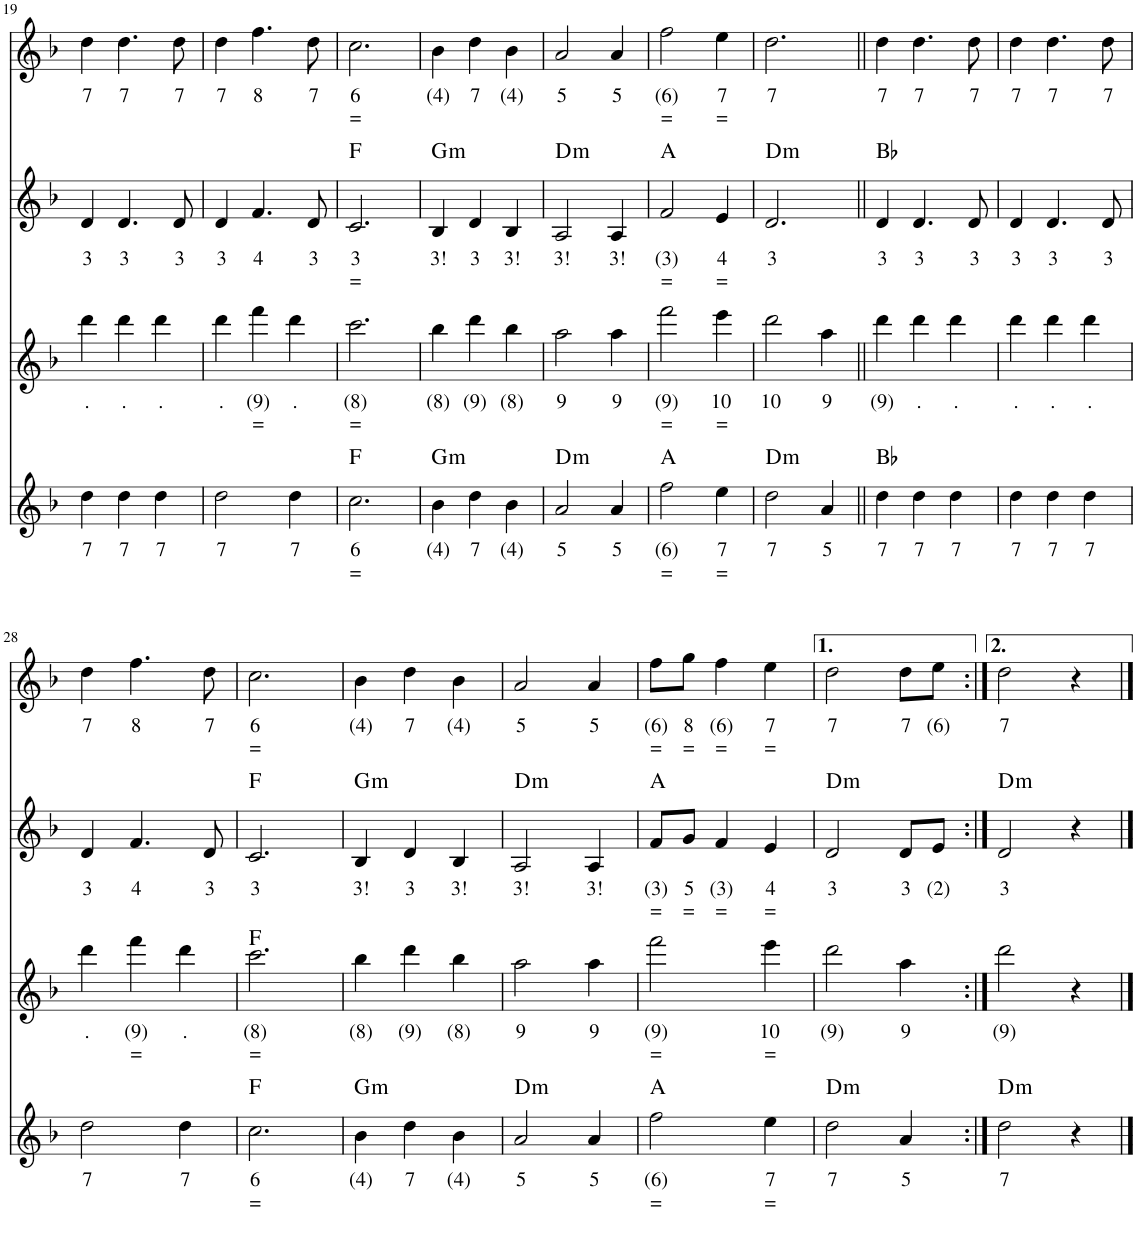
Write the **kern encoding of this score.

**kern	**text	**text	**kern	**text	**text	**kern	**text	**text	**harte	**kern	**text	**text
*part4	*part4	*part4	*part3	*part3	*part3	*part2	*part2	*part2	*part2	*part1	*part1	*part1
*staff4	*staff4	*staff4	*staff3	*staff3	*staff3	*staff2	*staff2	*staff2	*	*staff1	*staff1	*staff1
*I"Stem	*	*	*I"Stem	*	*	*I"Stem	*	*	*	*I"Stem	*	*
!!LO:PB:g=z
*clefG2	*	*	*clefG2	*	*	*clefG2	*	*	*	*clefG2	*	*
*k[b-]	*	*	*k[b-]	*	*	*k[b-]	*	*	*	*k[b-]	*	*
*M3/4	*	*	*M3/4	*	*	*M3/4	*	*	*	*M3/4	*	*
=19	=19	=19	=19	=19	=19	=19	=19	=19	=19	=19	=19	=19
!	!LO:LY:b	!	!	!LO:LY:b	!	!	!LO:LY:b	!	!	!	!LO:LY:b	!
4dd\	7	.	4ddd\	.	.	4d/	3	.	.	4dd\	7	.
!	!LO:LY:b	!	!	!LO:LY:b	!	!	!LO:LY:b	!	!	!	!LO:LY:b	!
4dd\	7	.	4ddd\	.	.	4.d/	3	.	.	4.dd\	7	.
!	!LO:LY:b	!	!	!LO:LY:b	!	!	!	!	!	!	!	!
4dd\	7	.	4ddd\	.	.	.	.	.	.	.	.	.
!	!	!	!	!	!	!	!LO:LY:b	!	!	!	!LO:LY:b	!
.	.	.	.	.	.	8d/	3	.	.	8dd\	7	.
=20	=20	=20	=20	=20	=20	=20	=20	=20	=20	=20	=20	=20
!	!LO:LY:b	!	!	!LO:LY:b	!	!	!LO:LY:b	!	!	!	!LO:LY:b	!
2dd\	7	.	4ddd\	.	.	4d/	3	.	.	4dd\	7	.
!	!	!	!	!LO:LY:b	!LO:LY:b	!	!LO:LY:b	!	!	!	!LO:LY:b	!
.	.	.	4fff\	(9)	=	4.f/	4	.	.	4.ff\	8	.
!	!LO:LY:b	!	!	!LO:LY:b	!	!	!	!	!	!	!	!
4dd\	7	.	4ddd\	.	.	.	.	.	.	.	.	.
!	!	!	!	!	!	!	!LO:LY:b	!	!	!	!LO:LY:b	!
.	.	.	.	.	.	8d/	3	.	.	8dd\	7	.
=21	=21	=21	=21	=21	=21	=21	=21	=21	=21	=21	=21	=21
!	!LO:LY:b	!LO:LY:b	!	!LO:LY:b	!LO:LY:b	!	!LO:LY:b	!LO:LY:b	!	!	!LO:LY:b	!LO:LY:b
2.cc\	6	=	2.ccc\	(8)	=	2.c/	3	=	F:maj	2.cc\	6	=
=22	=22	=22	=22	=22	=22	=22	=22	=22	=22	=22	=22	=22
!	!LO:LY:b	!	!	!LO:LY:b	!	!	!LO:LY:b	!	!LO:H:kt=m	!	!LO:LY:b	!
4b-\	(4)	.	4bb-\	(8)	.	4B-/	3!	.	G:min	4b-\	(4)	.
!	!LO:LY:b	!	!	!LO:LY:b	!	!	!LO:LY:b	!	!	!	!LO:LY:b	!
4dd\	7	.	4ddd\	(9)	.	4d/	3	.	.	4dd\	7	.
!	!LO:LY:b	!	!	!LO:LY:b	!	!	!LO:LY:b	!	!	!	!LO:LY:b	!
4b-\	(4)	.	4bb-\	(8)	.	4B-/	3!	.	.	4b-\	(4)	.
=23	=23	=23	=23	=23	=23	=23	=23	=23	=23	=23	=23	=23
!	!LO:LY:b	!	!	!LO:LY:b	!	!	!LO:LY:b	!	!LO:H:kt=m	!	!LO:LY:b	!
2a/	5	.	2aa\	9	.	2A/	3!	.	D:min	2a/	5	.
!	!LO:LY:b	!	!	!LO:LY:b	!	!	!LO:LY:b	!	!	!	!LO:LY:b	!
4a/	5	.	4aa\	9	.	4A/	3!	.	.	4a/	5	.
=24	=24	=24	=24	=24	=24	=24	=24	=24	=24	=24	=24	=24
!	!LO:LY:b	!LO:LY:b	!	!LO:LY:b	!LO:LY:b	!	!LO:LY:b	!LO:LY:b	!	!	!LO:LY:b	!LO:LY:b
2ff\	(6)	=	2fff\	(9)	=	2f/	(3)	=	A:maj	2ff\	(6)	=
!	!LO:LY:b	!LO:LY:b	!	!LO:LY:b	!LO:LY:b	!	!LO:LY:b	!LO:LY:b	!	!	!LO:LY:b	!LO:LY:b
4ee\	7	=	4eee\	10	=	4e/	4	=	.	4ee\	7	=
=25	=25	=25	=25	=25	=25	=25	=25	=25	=25	=25	=25	=25
!	!LO:LY:b	!	!	!LO:LY:b	!	!	!LO:LY:b	!	!LO:H:kt=m	!	!LO:LY:b	!
2dd\	7	.	2ddd\	10	.	2.d/	3	.	D:min	2.dd\	7	.
!	!LO:LY:b	!	!	!LO:LY:b	!	!	!	!	!	!	!	!
4a/	5	.	4aa\	9	.	.	.	.	.	.	.	.
=26||	=26||	=26||	=26||	=26||	=26||	=26||	=26||	=26||	=26||	=26||	=26||	=26||
!	!LO:LY:b	!	!	!LO:LY:b	!	!	!LO:LY:b	!	!	!	!LO:LY:b	!
4dd\	7	.	4ddd\	(9)	.	4d/	3	.	Bb:maj	4dd\	7	.
!	!LO:LY:b	!	!	!LO:LY:b	!	!	!LO:LY:b	!	!	!	!LO:LY:b	!
4dd\	7	.	4ddd\	.	.	4.d/	3	.	.	4.dd\	7	.
!	!LO:LY:b	!	!	!LO:LY:b	!	!	!	!	!	!	!	!
4dd\	7	.	4ddd\	.	.	.	.	.	.	.	.	.
!	!	!	!	!	!	!	!LO:LY:b	!	!	!	!LO:LY:b	!
.	.	.	.	.	.	8d/	3	.	.	8dd\	7	.
=27	=27	=27	=27	=27	=27	=27	=27	=27	=27	=27	=27	=27
!	!LO:LY:b	!	!	!LO:LY:b	!	!	!LO:LY:b	!	!	!	!LO:LY:b	!
4dd\	7	.	4ddd\	.	.	4d/	3	.	.	4dd\	7	.
!	!LO:LY:b	!	!	!LO:LY:b	!	!	!LO:LY:b	!	!	!	!LO:LY:b	!
4dd\	7	.	4ddd\	.	.	4.d/	3	.	.	4.dd\	7	.
!	!LO:LY:b	!	!	!LO:LY:b	!	!	!	!	!	!	!	!
4dd\	7	.	4ddd\	.	.	.	.	.	.	.	.	.
!	!	!	!	!	!	!	!LO:LY:b	!	!	!	!LO:LY:b	!
.	.	.	.	.	.	8d/	3	.	.	8dd\	7	.
!!LO:LB:g=z
=28	=28	=28	=28	=28	=28	=28	=28	=28	=28	=28	=28	=28
!	!LO:LY:b	!	!	!LO:LY:b	!	!	!LO:LY:b	!	!	!	!LO:LY:b	!
2dd\	7	.	4ddd\	.	.	4d/	3	.	.	4dd\	7	.
!	!	!	!	!LO:LY:b	!LO:LY:b	!	!LO:LY:b	!	!	!	!LO:LY:b	!
.	.	.	4fff\	(9)	=	4.f/	4	.	.	4.ff\	8	.
!	!LO:LY:b	!	!	!LO:LY:b	!	!	!	!	!	!	!	!
4dd\	7	.	4ddd\	.	.	.	.	.	.	.	.	.
!	!	!	!	!	!	!	!LO:LY:b	!	!	!	!LO:LY:b	!
.	.	.	.	.	.	8d/	3	.	.	8dd\	7	.
=29	=29	=29	=29	=29	=29	=29	=29	=29	=29	=29	=29	=29
!	!LO:LY:b	!LO:LY:b	!	!LO:LY:b	!LO:LY:b	!	!LO:LY:b	!	!	!	!LO:LY:b	!LO:LY:b
2.cc\	6	=	2.ccc\	(8)	=	2.c/	3	.	F:maj	2.cc\	6	=
=30	=30	=30	=30	=30	=30	=30	=30	=30	=30	=30	=30	=30
!	!LO:LY:b	!	!	!LO:LY:b	!	!	!LO:LY:b	!	!LO:H:kt=m	!	!LO:LY:b	!
4b-\	(4)	.	4bb-\	(8)	.	4B-/	3!	.	G:min	4b-\	(4)	.
!	!LO:LY:b	!	!	!LO:LY:b	!	!	!LO:LY:b	!	!	!	!LO:LY:b	!
4dd\	7	.	4ddd\	(9)	.	4d/	3	.	.	4dd\	7	.
!	!LO:LY:b	!	!	!LO:LY:b	!	!	!LO:LY:b	!	!	!	!LO:LY:b	!
4b-\	(4)	.	4bb-\	(8)	.	4B-/	3!	.	.	4b-\	(4)	.
=31	=31	=31	=31	=31	=31	=31	=31	=31	=31	=31	=31	=31
!	!LO:LY:b	!	!	!LO:LY:b	!	!	!LO:LY:b	!	!LO:H:kt=m	!	!LO:LY:b	!
2a/	5	.	2aa\	9	.	2A/	3!	.	D:min	2a/	5	.
!	!LO:LY:b	!	!	!LO:LY:b	!	!	!LO:LY:b	!	!	!	!LO:LY:b	!
4a/	5	.	4aa\	9	.	4A/	3!	.	.	4a/	5	.
=32	=32	=32	=32	=32	=32	=32	=32	=32	=32	=32	=32	=32
!	!LO:LY:b	!LO:LY:b	!	!LO:LY:b	!LO:LY:b	!	!LO:LY:b	!LO:LY:b	!	!	!LO:LY:b	!LO:LY:b
2ff\	(6)	=	2fff\	(9)	=	8f/L	(3)	=	A:maj	8ff\L	(6)	=
!	!	!	!	!	!	!	!LO:LY:b	!LO:LY:b	!	!	!LO:LY:b	!LO:LY:b
.	.	.	.	.	.	8g/J	5	=	.	8gg\J	8	=
!	!	!	!	!	!	!	!LO:LY:b	!LO:LY:b	!	!	!LO:LY:b	!LO:LY:b
.	.	.	.	.	.	4f/	(3)	=	.	4ff\	(6)	=
!	!LO:LY:b	!LO:LY:b	!	!LO:LY:b	!LO:LY:b	!	!LO:LY:b	!LO:LY:b	!	!	!LO:LY:b	!LO:LY:b
4ee\	7	=	4eee\	10	=	4e/	4	=	.	4ee\	7	=
=33	=33	=33	=33	=33	=33	=33	=33	=33	=33	=33	=33	=33
!	!LO:LY:b	!	!	!LO:LY:b	!	!	!LO:LY:b	!	!LO:H:kt=m	!	!LO:LY:b	!
2dd\	7	.	2ddd\	(9)	.	2d/	3	.	D:min	2dd\	7	.
!	!LO:LY:b	!	!	!LO:LY:b	!	!	!LO:LY:b	!	!	!	!LO:LY:b	!
4a/	5	.	4aa\	9	.	8d/L	3	.	.	8dd\L	7	.
!	!	!	!	!	!	!	!LO:LY:b	!	!	!	!LO:LY:b	!
.	.	.	.	.	.	8e/J	(2)	.	.	8ee\J	(6)	.
=34:|!	=34:|!	=34:|!	=34:|!	=34:|!	=34:|!	=34:|!	=34:|!	=34:|!	=34:|!	=34:|!	=34:|!	=34:|!
!	!LO:LY:b	!	!	!LO:LY:b	!	!	!LO:LY:b	!	!LO:H:kt=m	!	!LO:LY:b	!
2dd\	7	.	2ddd\	(9)	.	2d/	3	.	D:min	2dd\	7	.
4r	.	.	4r	.	.	4r	.	.	.	4r	.	.
==	==	==	==	==	==	==	==	==	==	==	==	==
*-	*-	*-	*-	*-	*-	*-	*-	*-	*-	*-	*-	*-
